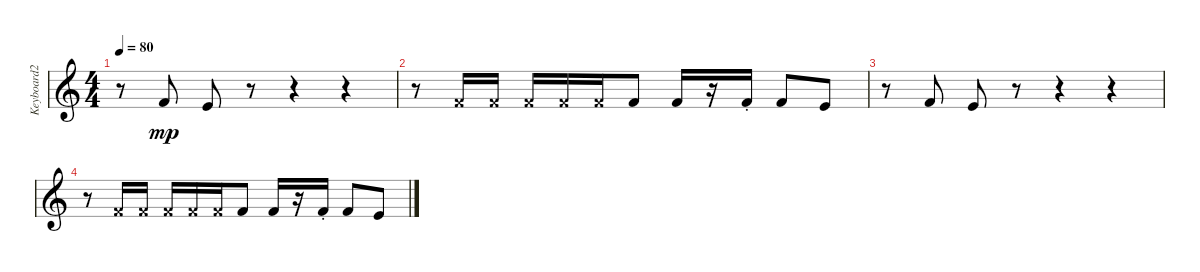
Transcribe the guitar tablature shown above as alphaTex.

\track ("Keyboard2" "Keyboard2") {instrument lead2sawtooth}
\staff {score}
\tuning (E4 B3 G3 D3 A2 E2) {hide}
\ts (4 4)
\tempo 80
\clef g2
\ks c
r.8{dy mp} 1.1.8 0.1.8 r.8 r.4 r.4 |
r.8 1.1{x}.16 1.1{x}.16 1.1{x}.16 1.1{x}.16 1.1{x}.16 1.1.8 1.1.16 r.16 1.1{st}.16 1.1.8 0.1.8 |
r.8 1.1.8 0.1.8 r.8 r.4 r.4 |
r.8 1.1{x}.16 1.1{x}.16 1.1{x}.16 1.1{x}.16 1.1{x}.16 1.1.8 1.1.16 r.16 1.1{st}.16 1.1.8 0.1.8
